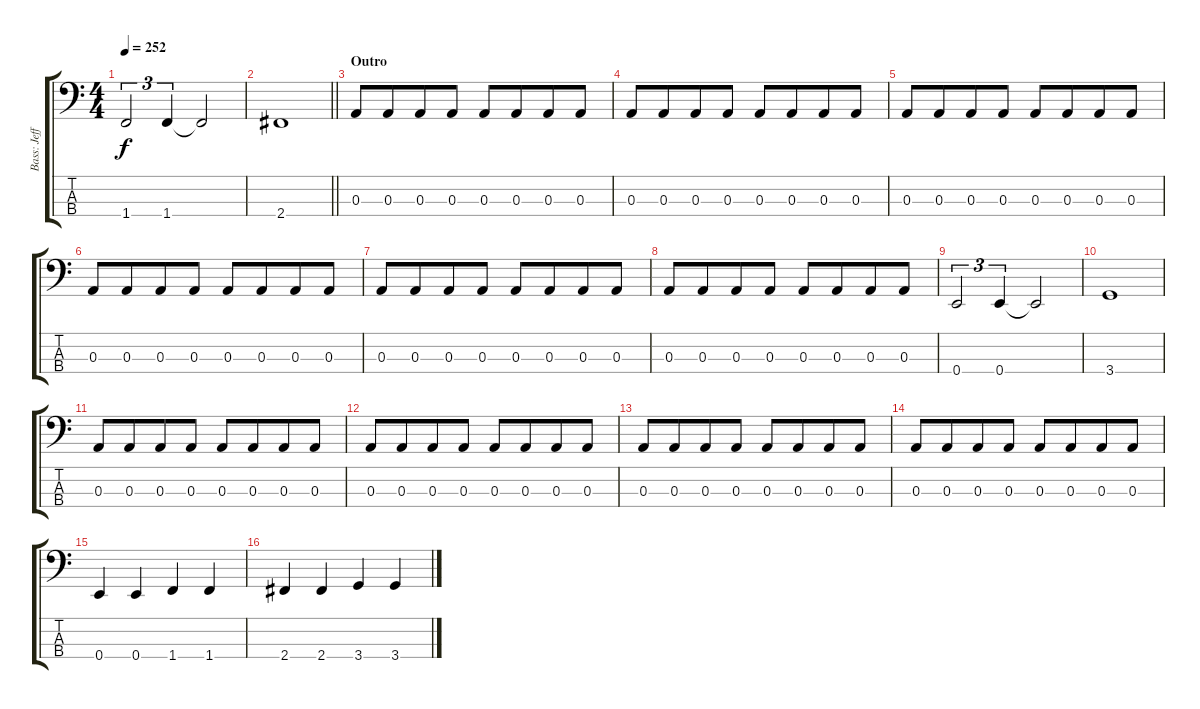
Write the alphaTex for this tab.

\track ("Bass: Jeff" "Bass: Jeff") {instrument electricbassfinger}
\staff {score tabs}
\tuning (G2 D2 A1 E1) {hide}
\ts (4 4)
\tempo 252
\clef f4
\ks c
1.4.2{tu (3 2) dy f} 1.4.4{tu (3 2)} 1.4{t}.2 |
\barLineRight lightlight
2.4.1 |
\section ("" "Outro")
0.3.8 0.3.8{beam merge} 0.3.8 0.3.8 0.3.8 0.3.8{beam merge} 0.3.8 0.3.8 |
0.3.8 0.3.8{beam merge} 0.3.8 0.3.8 0.3.8 0.3.8{beam merge} 0.3.8 0.3.8 |
0.3.8 0.3.8{beam merge} 0.3.8 0.3.8 0.3.8 0.3.8{beam merge} 0.3.8 0.3.8 |
0.3.8 0.3.8{beam merge} 0.3.8 0.3.8 0.3.8 0.3.8{beam merge} 0.3.8 0.3.8 |
0.3.8 0.3.8{beam merge} 0.3.8 0.3.8 0.3.8 0.3.8{beam merge} 0.3.8 0.3.8 |
0.3.8 0.3.8{beam merge} 0.3.8 0.3.8 0.3.8 0.3.8{beam merge} 0.3.8 0.3.8 |
0.4.2{tu (3 2)} 0.4.4{tu (3 2)} 0.4{t}.2 |
3.4.1 |
0.3.8 0.3.8{beam merge} 0.3.8 0.3.8 0.3.8 0.3.8{beam merge} 0.3.8 0.3.8 |
0.3.8 0.3.8{beam merge} 0.3.8 0.3.8 0.3.8 0.3.8{beam merge} 0.3.8 0.3.8 |
0.3.8 0.3.8{beam merge} 0.3.8 0.3.8 0.3.8 0.3.8{beam merge} 0.3.8 0.3.8 |
0.3.8 0.3.8{beam merge} 0.3.8 0.3.8 0.3.8 0.3.8{beam merge} 0.3.8 0.3.8 |
0.4.4 0.4.4 1.4.4 1.4.4 |
2.4.4 2.4.4 3.4.4 3.4.4
